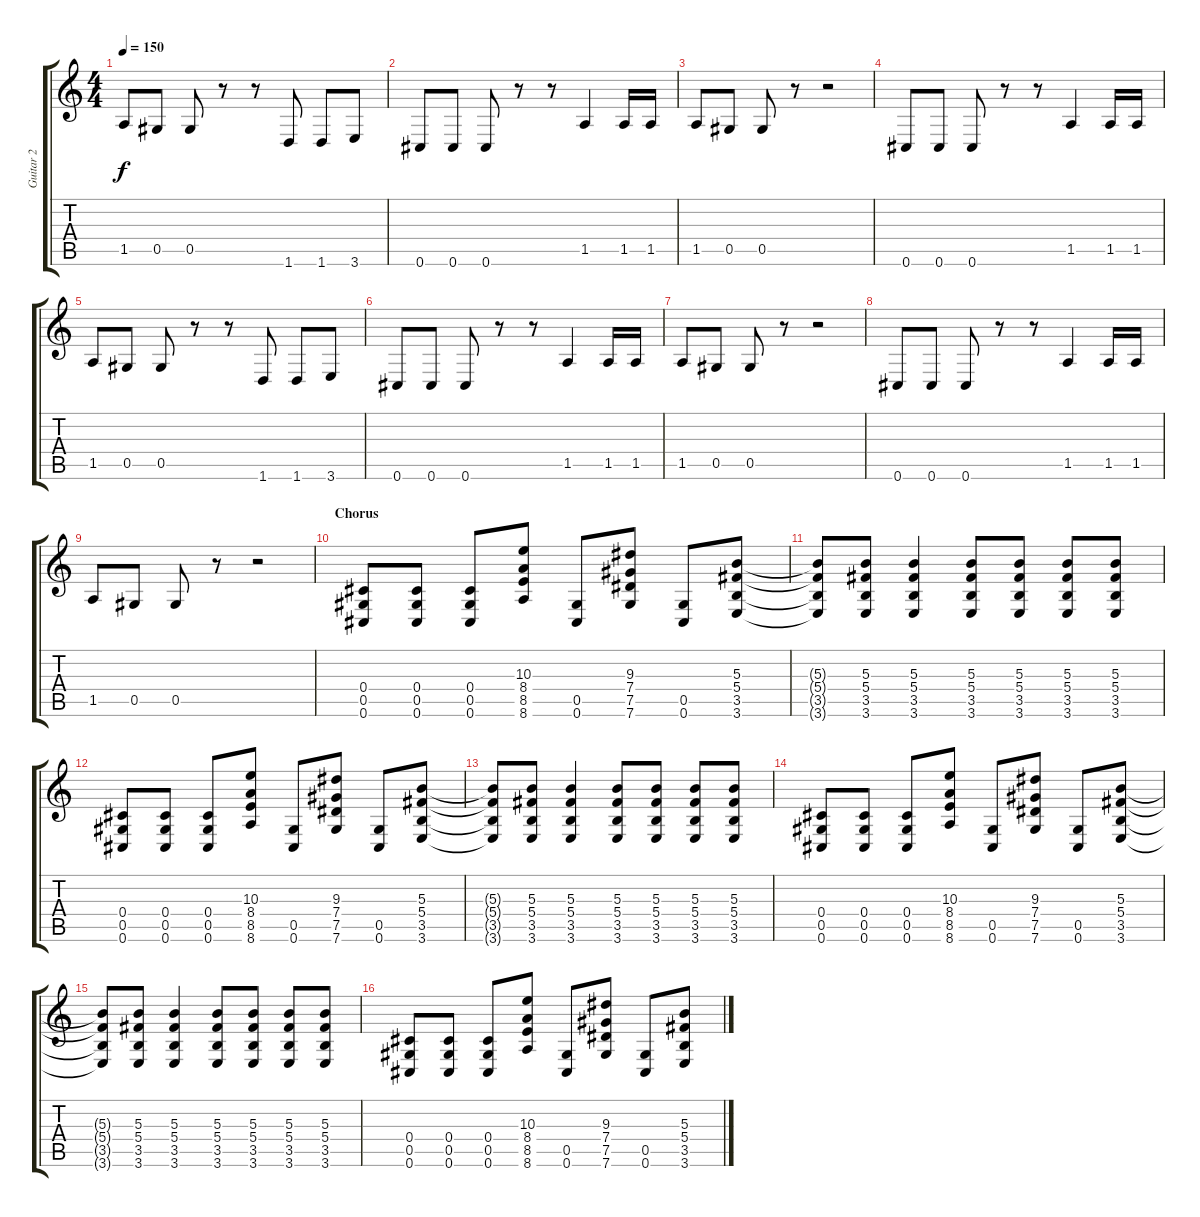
\track ("Guitar 2" "Guitar 2") {instrument distortionguitar}
\staff {score tabs}
\tuning (Eb4 Bb3 Gb3 Db3 Ab2 Db2) {hide}
\ts (4 4)
\tempo 150
\clef g2
\ks c
1.5.8{dy f} 0.5.8 0.5.8 r.8 r.8 1.6.8 1.6.8 3.6.8 |
0.6.8 0.6.8 0.6.8 r.8 r.8 1.5.4 1.5.16 1.5.16 |
1.5.8 0.5.8 0.5.8 r.8 r.2 |
0.6.8 0.6.8 0.6.8 r.8 r.8 1.5.4 1.5.16 1.5.16 |
1.5.8 0.5.8 0.5.8 r.8 r.8 1.6.8 1.6.8 3.6.8 |
0.6.8 0.6.8 0.6.8 r.8 r.8 1.5.4 1.5.16 1.5.16 |
1.5.8 0.5.8 0.5.8 r.8 r.2 |
0.6.8 0.6.8 0.6.8 r.8 r.8 1.5.4 1.5.16 1.5.16 |
1.5.8 0.5.8 0.5.8 r.8 r.2 |
\section ("" "Chorus")
(0.4 0.5 0.6).8 (0.4 0.5 0.6).8 (0.4 0.5 0.6).8 (10.3 8.4 8.5 8.6).8 (0.5 0.6).8 (9.3 7.4 7.5 7.6).8 (0.5 0.6).8 (5.3 5.4 3.5 3.6).8 |
(5.3{t} 5.4{t} 3.5{t} 3.6{t}).8 (5.3 5.4 3.5 3.6).8 (5.3 5.4 3.5 3.6).4 (5.3 5.4 3.5 3.6).8 (5.3 5.4 3.5 3.6).8 (5.3 5.4 3.5 3.6).8 (5.3 5.4 3.5 3.6).8 |
(0.4 0.5 0.6).8 (0.4 0.5 0.6).8 (0.4 0.5 0.6).8 (10.3 8.4 8.5 8.6).8 (0.5 0.6).8 (9.3 7.4 7.5 7.6).8 (0.5 0.6).8 (5.3 5.4 3.5 3.6).8 |
(5.3{t} 5.4{t} 3.5{t} 3.6{t}).8 (5.3 5.4 3.5 3.6).8 (5.3 5.4 3.5 3.6).4 (5.3 5.4 3.5 3.6).8 (5.3 5.4 3.5 3.6).8 (5.3 5.4 3.5 3.6).8 (5.3 5.4 3.5 3.6).8 |
(0.4 0.5 0.6).8 (0.4 0.5 0.6).8 (0.4 0.5 0.6).8 (10.3 8.4 8.5 8.6).8 (0.5 0.6).8 (9.3 7.4 7.5 7.6).8 (0.5 0.6).8 (5.3 5.4 3.5 3.6).8 |
(5.3{t} 5.4{t} 3.5{t} 3.6{t}).8 (5.3 5.4 3.5 3.6).8 (5.3 5.4 3.5 3.6).4 (5.3 5.4 3.5 3.6).8 (5.3 5.4 3.5 3.6).8 (5.3 5.4 3.5 3.6).8 (5.3 5.4 3.5 3.6).8 |
(0.4 0.5 0.6).8 (0.4 0.5 0.6).8 (0.4 0.5 0.6).8 (10.3 8.4 8.5 8.6).8 (0.5 0.6).8 (9.3 7.4 7.5 7.6).8 (0.5 0.6).8 (5.3 5.4 3.5 3.6).8
